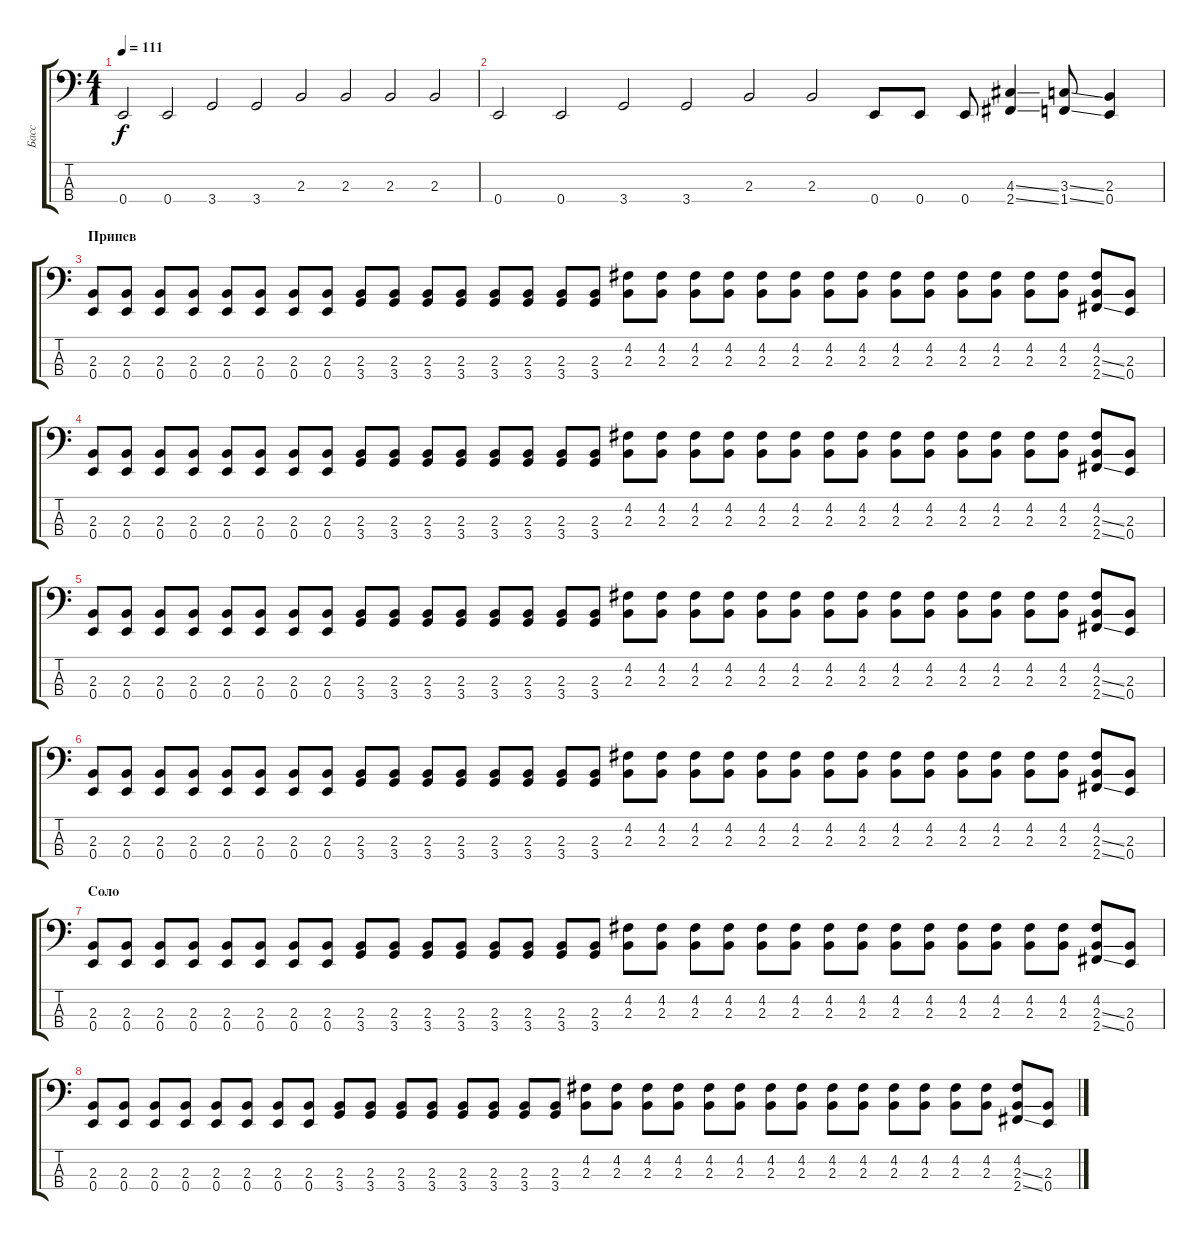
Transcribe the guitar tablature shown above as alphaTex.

\track ("Басс" "Басс") {instrument electricbassfinger}
\staff {score tabs}
\tuning (G2 D2 A1 E1) {hide}
\ts (4 1)
\tempo 111
\clef f4
\ks c
0.4.2{dy f} 0.4.2 3.4.2 3.4.2 2.3.2 2.3.2 2.3.2 2.3.2 |
0.4.2 0.4.2 3.4.2 3.4.2 2.3.2 2.3.2 0.4.8 0.4.8 0.4.8 (4.3{ss} 2.4{ss}).4 (3.3{ss} 1.4{ss}).8 (2.3 0.4).4 |
\section ("" "Припев")
(2.3 0.4).8 (2.3 0.4).8 (2.3 0.4).8 (2.3 0.4).8 (2.3 0.4).8 (2.3 0.4).8 (2.3 0.4).8 (2.3 0.4).8 (2.3 3.4).8 (2.3 3.4).8 (2.3 3.4).8 (2.3 3.4).8 (2.3 3.4).8 (2.3 3.4).8 (2.3 3.4).8 (2.3 3.4).8 (4.2 2.3).8 (4.2 2.3).8 (4.2 2.3).8 (4.2 2.3).8 (4.2 2.3).8 (4.2 2.3).8 (4.2 2.3).8 (4.2 2.3).8 (4.2 2.3).8 (4.2 2.3).8 (4.2 2.3).8 (4.2 2.3).8 (4.2 2.3).8 (4.2 2.3).8 (4.2 2.3{ss} 2.4{ss}).8 (2.3 0.4).8 |
(2.3 0.4).8 (2.3 0.4).8 (2.3 0.4).8 (2.3 0.4).8 (2.3 0.4).8 (2.3 0.4).8 (2.3 0.4).8 (2.3 0.4).8 (2.3 3.4).8 (2.3 3.4).8 (2.3 3.4).8 (2.3 3.4).8 (2.3 3.4).8 (2.3 3.4).8 (2.3 3.4).8 (2.3 3.4).8 (4.2 2.3).8 (4.2 2.3).8 (4.2 2.3).8 (4.2 2.3).8 (4.2 2.3).8 (4.2 2.3).8 (4.2 2.3).8 (4.2 2.3).8 (4.2 2.3).8 (4.2 2.3).8 (4.2 2.3).8 (4.2 2.3).8 (4.2 2.3).8 (4.2 2.3).8 (4.2 2.3{ss} 2.4{ss}).8 (2.3 0.4).8 |
(2.3 0.4).8 (2.3 0.4).8 (2.3 0.4).8 (2.3 0.4).8 (2.3 0.4).8 (2.3 0.4).8 (2.3 0.4).8 (2.3 0.4).8 (2.3 3.4).8 (2.3 3.4).8 (2.3 3.4).8 (2.3 3.4).8 (2.3 3.4).8 (2.3 3.4).8 (2.3 3.4).8 (2.3 3.4).8 (4.2 2.3).8 (4.2 2.3).8 (4.2 2.3).8 (4.2 2.3).8 (4.2 2.3).8 (4.2 2.3).8 (4.2 2.3).8 (4.2 2.3).8 (4.2 2.3).8 (4.2 2.3).8 (4.2 2.3).8 (4.2 2.3).8 (4.2 2.3).8 (4.2 2.3).8 (4.2 2.3{ss} 2.4{ss}).8 (2.3 0.4).8 |
(2.3 0.4).8 (2.3 0.4).8 (2.3 0.4).8 (2.3 0.4).8 (2.3 0.4).8 (2.3 0.4).8 (2.3 0.4).8 (2.3 0.4).8 (2.3 3.4).8 (2.3 3.4).8 (2.3 3.4).8 (2.3 3.4).8 (2.3 3.4).8 (2.3 3.4).8 (2.3 3.4).8 (2.3 3.4).8 (4.2 2.3).8 (4.2 2.3).8 (4.2 2.3).8 (4.2 2.3).8 (4.2 2.3).8 (4.2 2.3).8 (4.2 2.3).8 (4.2 2.3).8 (4.2 2.3).8 (4.2 2.3).8 (4.2 2.3).8 (4.2 2.3).8 (4.2 2.3).8 (4.2 2.3).8 (4.2 2.3{ss} 2.4{ss}).8 (2.3 0.4).8 |
\section ("" "Соло")
(2.3 0.4).8 (2.3 0.4).8 (2.3 0.4).8 (2.3 0.4).8 (2.3 0.4).8 (2.3 0.4).8 (2.3 0.4).8 (2.3 0.4).8 (2.3 3.4).8 (2.3 3.4).8 (2.3 3.4).8 (2.3 3.4).8 (2.3 3.4).8 (2.3 3.4).8 (2.3 3.4).8 (2.3 3.4).8 (4.2 2.3).8 (4.2 2.3).8 (4.2 2.3).8 (4.2 2.3).8 (4.2 2.3).8 (4.2 2.3).8 (4.2 2.3).8 (4.2 2.3).8 (4.2 2.3).8 (4.2 2.3).8 (4.2 2.3).8 (4.2 2.3).8 (4.2 2.3).8 (4.2 2.3).8 (4.2 2.3{ss} 2.4{ss}).8 (2.3 0.4).8 |
(2.3 0.4).8 (2.3 0.4).8 (2.3 0.4).8 (2.3 0.4).8 (2.3 0.4).8 (2.3 0.4).8 (2.3 0.4).8 (2.3 0.4).8 (2.3 3.4).8 (2.3 3.4).8 (2.3 3.4).8 (2.3 3.4).8 (2.3 3.4).8 (2.3 3.4).8 (2.3 3.4).8 (2.3 3.4).8 (4.2 2.3).8 (4.2 2.3).8 (4.2 2.3).8 (4.2 2.3).8 (4.2 2.3).8 (4.2 2.3).8 (4.2 2.3).8 (4.2 2.3).8 (4.2 2.3).8 (4.2 2.3).8 (4.2 2.3).8 (4.2 2.3).8 (4.2 2.3).8 (4.2 2.3).8 (4.2 2.3{ss} 2.4{ss}).8 (2.3 0.4).8
